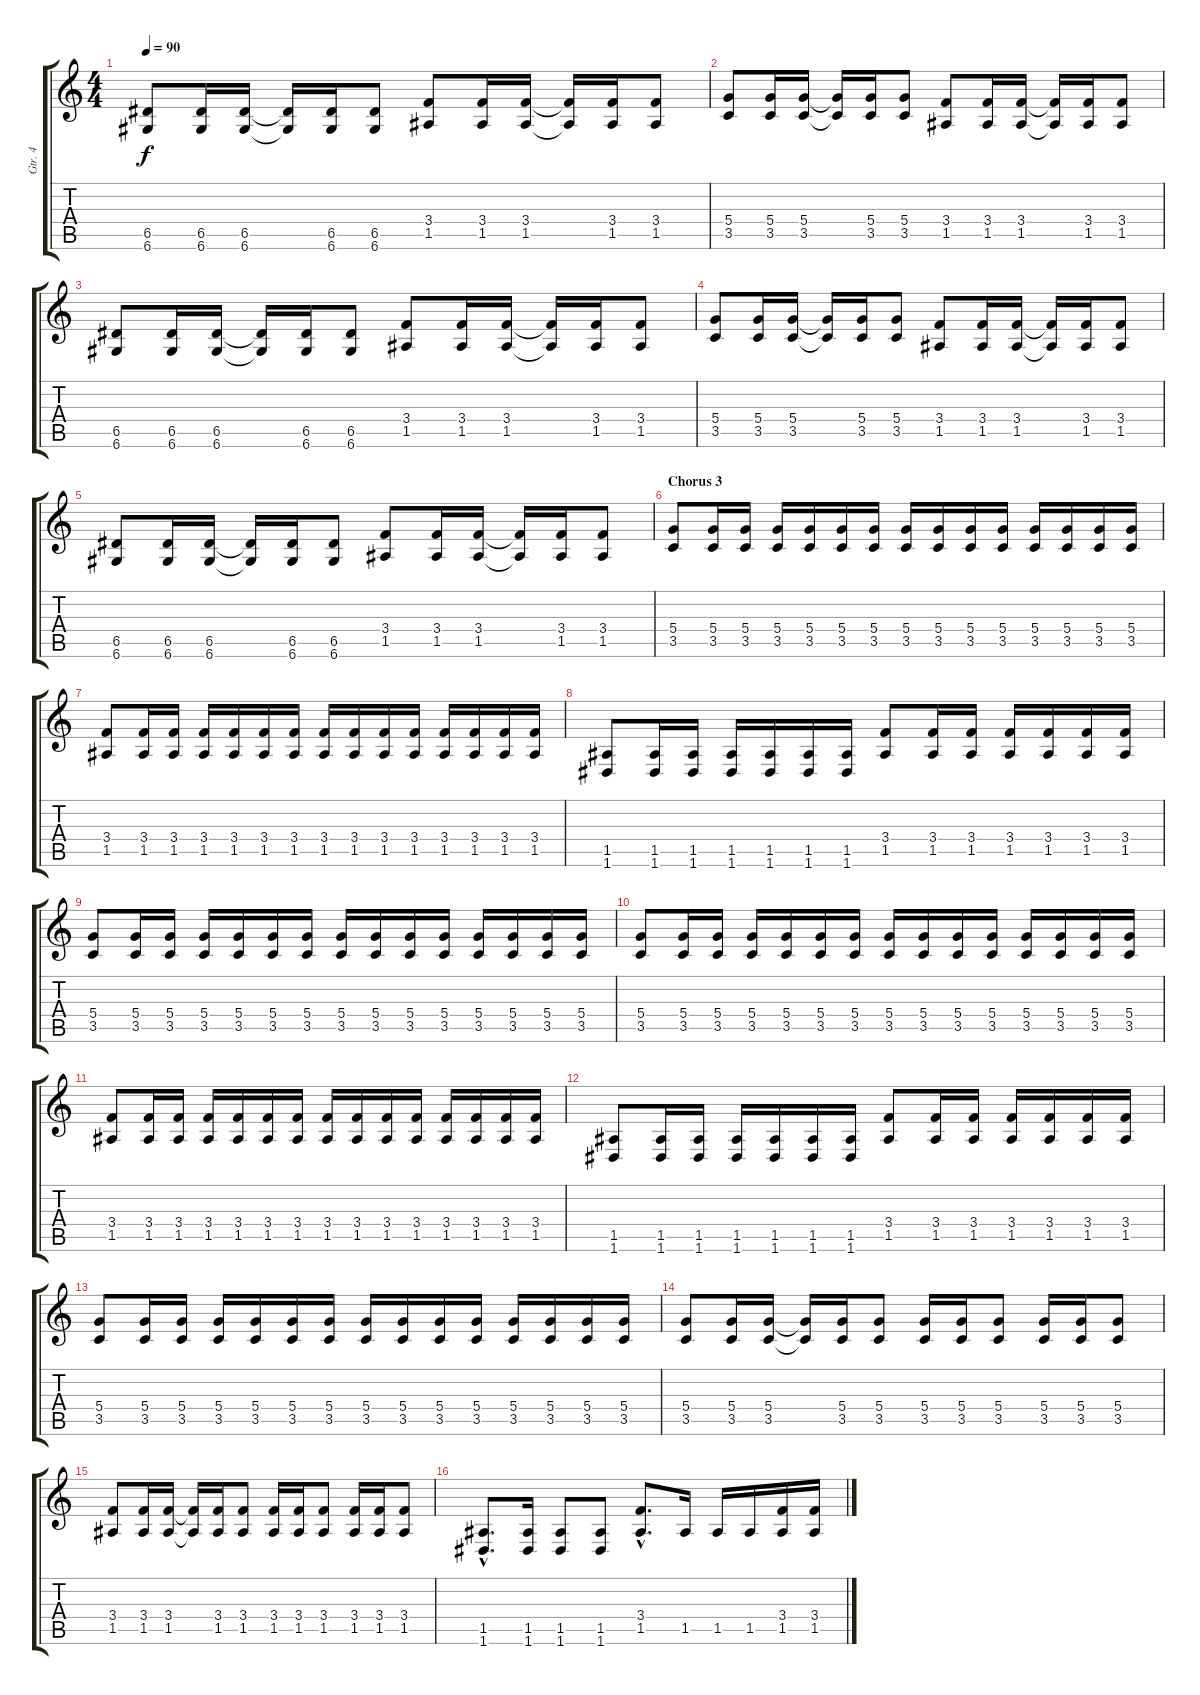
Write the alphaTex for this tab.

\track ("Gtr. 4" "Gtr. 4") {instrument distortionguitar}
\staff {score tabs}
\tuning (E4 B3 G3 D3 A2 D2) {hide}
\ts (4 4)
\tempo 90
\clef g2
\ks c
(6.5 6.6).8{dy f} (6.5 6.6).16 (6.5 6.6).16 (6.5{t} 6.6{t}).16 (6.5 6.6).16 (6.5 6.6).8 (3.4 1.5).8 (3.4 1.5).16 (3.4 1.5).16 (3.4{t} 1.5{t}).16 (3.4 1.5).16 (3.4 1.5).8 |
(5.4 3.5).8 (5.4 3.5).16 (5.4 3.5).16 (5.4{t} 3.5{t}).16 (5.4 3.5).16 (5.4 3.5).8 (3.4 1.5).8 (3.4 1.5).16 (3.4 1.5).16 (3.4{t} 1.5{t}).16 (3.4 1.5).16 (3.4 1.5).8 |
(6.5 6.6).8 (6.5 6.6).16 (6.5 6.6).16 (6.5{t} 6.6{t}).16 (6.5 6.6).16 (6.5 6.6).8 (3.4 1.5).8 (3.4 1.5).16 (3.4 1.5).16 (3.4{t} 1.5{t}).16 (3.4 1.5).16 (3.4 1.5).8 |
(5.4 3.5).8 (5.4 3.5).16 (5.4 3.5).16 (5.4{t} 3.5{t}).16 (5.4 3.5).16 (5.4 3.5).8 (3.4 1.5).8 (3.4 1.5).16 (3.4 1.5).16 (3.4{t} 1.5{t}).16 (3.4 1.5).16 (3.4 1.5).8 |
(6.5 6.6).8 (6.5 6.6).16 (6.5 6.6).16 (6.5{t} 6.6{t}).16 (6.5 6.6).16 (6.5 6.6).8 (3.4 1.5).8 (3.4 1.5).16 (3.4 1.5).16 (3.4{t} 1.5{t}).16 (3.4 1.5).16 (3.4 1.5).8 |
\section ("" "Chorus 3")
(5.4 3.5).8 (5.4 3.5).16 (5.4 3.5).16 (5.4 3.5).16 (5.4 3.5).16 (5.4 3.5).16 (5.4 3.5).16 (5.4 3.5).16 (5.4 3.5).16 (5.4 3.5).16 (5.4 3.5).16 (5.4 3.5).16 (5.4 3.5).16 (5.4 3.5).16 (5.4 3.5).16 |
(3.4 1.5).8 (3.4 1.5).16 (3.4 1.5).16 (3.4 1.5).16 (3.4 1.5).16 (3.4 1.5).16 (3.4 1.5).16 (3.4 1.5).16 (3.4 1.5).16 (3.4 1.5).16 (3.4 1.5).16 (3.4 1.5).16 (3.4 1.5).16 (3.4 1.5).16 (3.4 1.5).16 |
(1.5 1.6).8 (1.5 1.6).16 (1.5 1.6).16 (1.5 1.6).16 (1.5 1.6).16 (1.5 1.6).16 (1.5 1.6).16 (3.4 1.5).8 (3.4 1.5).16 (3.4 1.5).16 (3.4 1.5).16 (3.4 1.5).16 (3.4 1.5).16 (3.4 1.5).16 |
(5.4 3.5).8 (5.4 3.5).16 (5.4 3.5).16 (5.4 3.5).16 (5.4 3.5).16 (5.4 3.5).16 (5.4 3.5).16 (5.4 3.5).16 (5.4 3.5).16 (5.4 3.5).16 (5.4 3.5).16 (5.4 3.5).16 (5.4 3.5).16 (5.4 3.5).16 (5.4 3.5).16 |
(5.4 3.5).8 (5.4 3.5).16 (5.4 3.5).16 (5.4 3.5).16 (5.4 3.5).16 (5.4 3.5).16 (5.4 3.5).16 (5.4 3.5).16 (5.4 3.5).16 (5.4 3.5).16 (5.4 3.5).16 (5.4 3.5).16 (5.4 3.5).16 (5.4 3.5).16 (5.4 3.5).16 |
(3.4 1.5).8 (3.4 1.5).16 (3.4 1.5).16 (3.4 1.5).16 (3.4 1.5).16 (3.4 1.5).16 (3.4 1.5).16 (3.4 1.5).16 (3.4 1.5).16 (3.4 1.5).16 (3.4 1.5).16 (3.4 1.5).16 (3.4 1.5).16 (3.4 1.5).16 (3.4 1.5).16 |
(1.5 1.6).8 (1.5 1.6).16 (1.5 1.6).16 (1.5 1.6).16 (1.5 1.6).16 (1.5 1.6).16 (1.5 1.6).16 (3.4 1.5).8 (3.4 1.5).16 (3.4 1.5).16 (3.4 1.5).16 (3.4 1.5).16 (3.4 1.5).16 (3.4 1.5).16 |
(5.4 3.5).8 (5.4 3.5).16 (5.4 3.5).16 (5.4 3.5).16 (5.4 3.5).16 (5.4 3.5).16 (5.4 3.5).16 (5.4 3.5).16 (5.4 3.5).16 (5.4 3.5).16 (5.4 3.5).16 (5.4 3.5).16 (5.4 3.5).16 (5.4 3.5).16 (5.4 3.5).16 |
(5.4 3.5).8 (5.4 3.5).16 (5.4 3.5).16 (5.4{t} 3.5{t}).16 (5.4 3.5).16 (5.4 3.5).8 (5.4 3.5).16 (5.4 3.5).16 (5.4 3.5).8 (5.4 3.5).16 (5.4 3.5).16 (5.4 3.5).8 |
(3.4 1.5).8 (3.4 1.5).16 (3.4 1.5).16 (3.4{t} 1.5{t}).16 (3.4 1.5).16 (3.4 1.5).8 (3.4 1.5).16 (3.4 1.5).16 (3.4 1.5).8 (3.4 1.5).16 (3.4 1.5).16 (3.4 1.5).8 |
(1.5{hac} 1.6{hac}).8{d} (1.5 1.6).16 (1.5 1.6).8 (1.5 1.6).8 (3.4{hac} 1.5{hac}).8{d} 1.5.16 1.5.16 1.5.16 (3.4 1.5).16 (3.4 1.5).16
